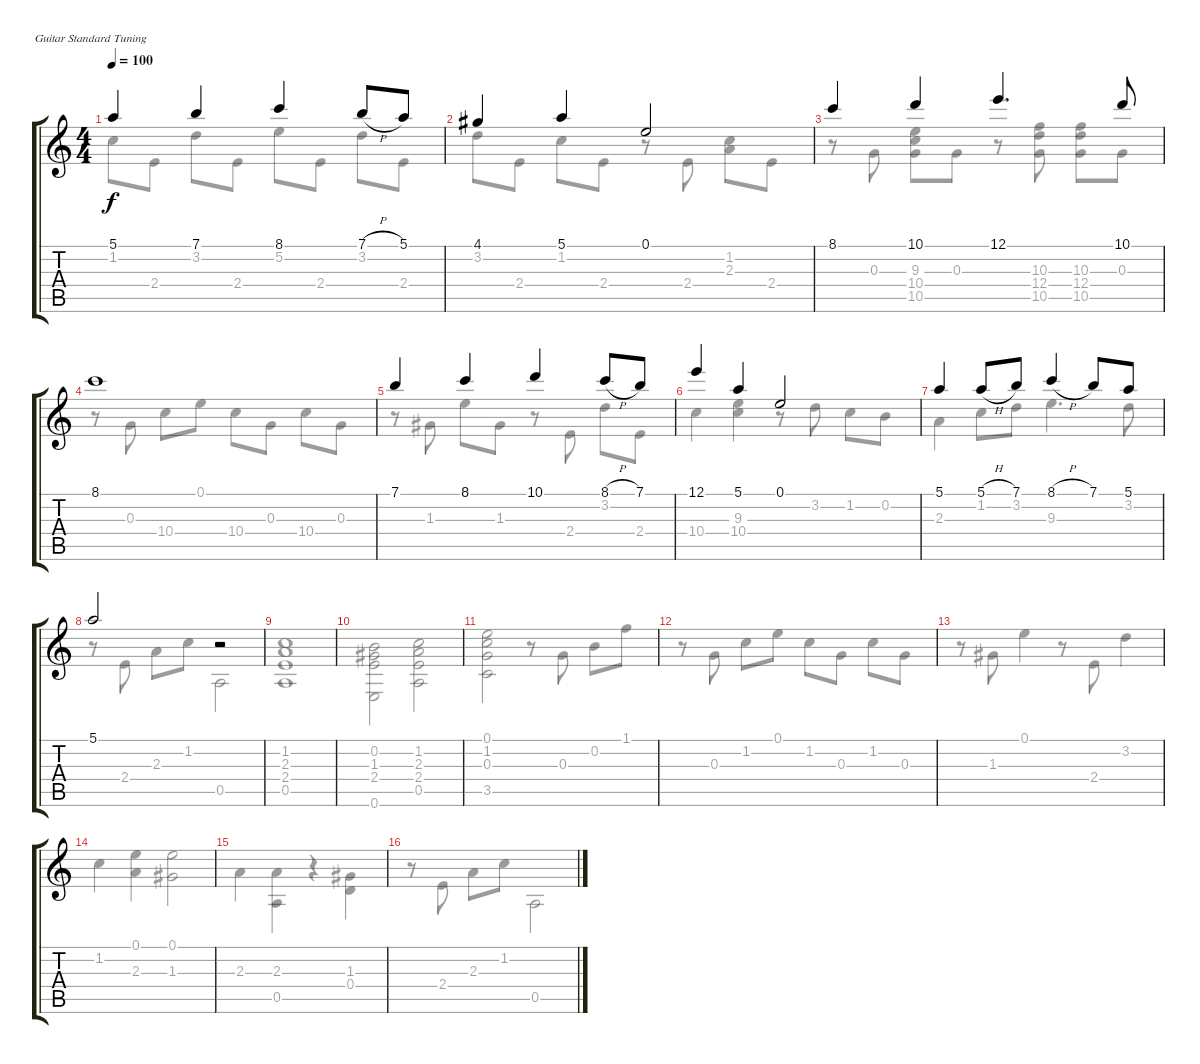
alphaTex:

\bracketExtendMode groupsimilarinstruments
\firstSystemTrackNameOrientation horizontal
\otherSystemsTrackNameOrientation horizontal
\track "" {instrument electricguitarjazz}
\staff {score tabs}
\tuning (E4 B3 G3 D3 A2 E2)
\voice
\ts (4 4)
\tempo 100
\clef g2
\ks c
5.1.4{dy f} 7.1.4 8.1.4 7.1{h}.8 5.1.8 |
4.1.4 5.1.4 0.1.2 |
8.1.4 10.1.4 12.1.4{d} 10.1.8 |
8.1.1 |
7.1.4 8.1.4 10.1.4 8.1{h}.8 7.1.8 |
12.1.4 5.1.4 0.1.2 |
5.1.4 5.1{h}.8 7.1.8 8.1{h}.4 7.1.8 5.1.8 |
5.1.2 r.2 |
|
|
|
|
|
|
|
\voice
\clef g2
\ottava regular
\simile none
\ks c
1.2.8{dy f} 2.4.8 3.2.8 2.4.8 5.2.8 2.4.8 3.2.8 2.4.8 |
3.2.8 2.4.8 1.2.8 2.4.8 r.8 2.4.8 (1.2 2.3).8 2.4.8 |
r.8 0.3.8 (10.4 9.3 10.5).8 0.3.8 r.8 (10.3 12.4 10.5).8 (10.3 12.4 10.5).8 0.3.8 |
r.8 0.3.8 10.4.8 0.1.8 10.4.8 0.3.8 10.4.8 0.3.8 |
r.8 1.3.8 0.1.8 1.3.8 r.8 2.4.8 3.2.8 2.4.8 |
10.4.4 (9.3 10.4).4 r.8 3.2.8 1.2.8 0.2.8 |
2.3.4 1.2.8 3.2.8 9.3.4{d} 3.2.8 |
r.8 2.4.8 2.3.8 1.2.8 0.5.2 |
(1.2 2.3 2.4 0.5).1 |
(0.2 1.3 2.4 0.6).2 (1.2 2.3 2.4 0.5).2 |
(0.1 1.2 0.3 3.5).2 r.8 0.3.8 0.2.8 1.1.8 |
r.8 0.3.8 1.2.8 0.1.8 1.2.8 0.3.8 1.2.8 0.3.8 |
r.8 1.3.8 0.1.4 r.8 2.4.8 3.2.4 |
1.2.4 (0.1 2.3).4 (0.1 1.3).2 |
2.3.4 (2.3 0.5).4 r.4 (1.3 0.4).4 |
r.8 2.4.8 2.3.8 1.2.8 0.5.2
